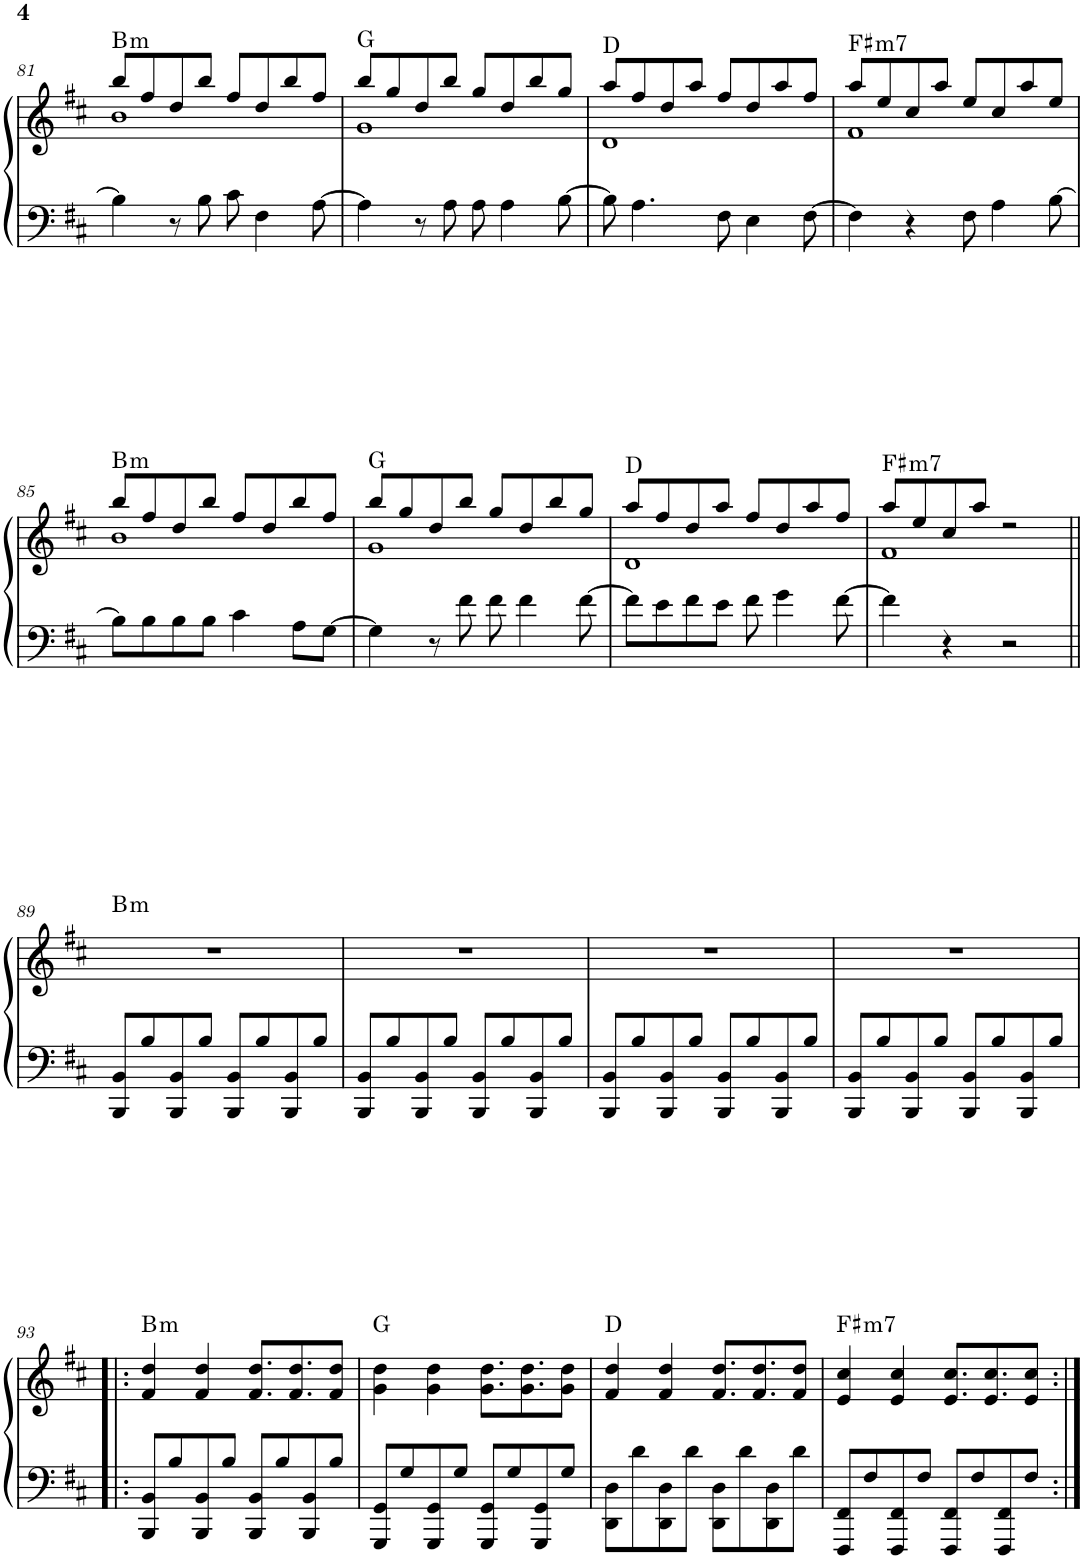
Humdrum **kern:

**kern	**kern	**harte
*part1	*part1	*part1
*staff2	*staff1	*
*I"Piano	*	*
*I'Pno.	*	*
!!LO:PB:g=z
*clefF4	*clefG2	*
*k[f#c#]	*k[f#c#]	*
*M4/4	*M4/4	*
=81	=81	=81
*	*^	*
!	!	!	!LO:H:kt=m
4B\]	8bb/L	1b	B:min
.	8ff#/	.	.
8r	8dd/	.	.
8B\	8bb/J	.	.
8c#\	8ff#/L	.	.
4F#\	8dd/	.	.
.	8bb/	.	.
[8A\	8ff#/J	.	.
=82	=82	=82	=82
4A\]	8bb/L	1g	G:maj
.	8gg/	.	.
8r	8dd/	.	.
8A\	8bb/J	.	.
8A\	8gg/L	.	.
4A\	8dd/	.	.
.	8bb/	.	.
[8B\	8gg/J	.	.
=83	=83	=83	=83
8B\]	8aa/L	1d	D:maj
4.A\	8ff#/	.	.
.	8dd/	.	.
.	8aa/J	.	.
8F#\	8ff#/L	.	.
4E\	8dd/	.	.
.	8aa/	.	.
[8F#\	8ff#/J	.	.
=84	=84	=84	=84
!	!	!	!LO:H:kt=m7
4F#\]	8aa/L	1f#	F#:min7
.	8ee/	.	.
4r	8cc#/	.	.
.	8aa/J	.	.
8F#\	8ee/L	.	.
4A\	8cc#/	.	.
.	8aa/	.	.
[8B\	8ee/J	.	.
!!LO:LB:g=z	!!
=85	=85	=85	=85
!	!	!	!LO:H:kt=m
8B\L]	8bb/L	1b	B:min
8B\	8ff#/	.	.
8B\	8dd/	.	.
8B\J	8bb/J	.	.
4c#\	8ff#/L	.	.
.	8dd/	.	.
8A\L	8bb/	.	.
[8G\J	8ff#/J	.	.
=86	=86	=86	=86
4G\]	8bb/L	1g	G:maj
.	8gg/	.	.
8r	8dd/	.	.
8f#\	8bb/J	.	.
8f#\	8gg/L	.	.
4f#\	8dd/	.	.
.	8bb/	.	.
[8f#\	8gg/J	.	.
=87	=87	=87	=87
8f#\L]	8aa/L	1d	D:maj
8e\	8ff#/	.	.
8f#\	8dd/	.	.
8e\J	8aa/J	.	.
8f#\	8ff#/L	.	.
4g\	8dd/	.	.
.	8aa/	.	.
[8f#\	8ff#/J	.	.
=88	=88	=88	=88
!	!	!	!LO:H:kt=m7
4f#\]	8aa/L	1f#	F#:min7
.	8ee/	.	.
4r	8cc#/	.	.
.	8aa/J	.	.
2r	2r	.	.
*	*v	*v	*
!!LO:LB:g=z
=89||	=89||	=89||
!	!	!LO:H:kt=m
8BBB/ 8BB/L	1r	B:min
8B/	.	.
8BBB/ 8BB/	.	.
8B/J	.	.
8BBB/ 8BB/L	.	.
8B/	.	.
8BBB/ 8BB/	.	.
8B/J	.	.
=90	=90	=90
8BBB/ 8BB/L	1r	.
8B/	.	.
8BBB/ 8BB/	.	.
8B/J	.	.
8BBB/ 8BB/L	.	.
8B/	.	.
8BBB/ 8BB/	.	.
8B/J	.	.
=91	=91	=91
8BBB/ 8BB/L	1r	.
8B/	.	.
8BBB/ 8BB/	.	.
8B/J	.	.
8BBB/ 8BB/L	.	.
8B/	.	.
8BBB/ 8BB/	.	.
8B/J	.	.
=92	=92	=92
8BBB/ 8BB/L	1r	.
8B/	.	.
8BBB/ 8BB/	.	.
8B/J	.	.
8BBB/ 8BB/L	.	.
8B/	.	.
8BBB/ 8BB/	.	.
8B/J	.	.
!!LO:LB:g=z
=93!|:	=93!|:	=93!|:
!	!	!LO:H:kt=m
8BBB/ 8BB/L	4f#/ 4dd/	B:min
8B/	.	.
8BBB/ 8BB/	4f#/ 4dd/	.
8B/J	.	.
8BBB/ 8BB/L	8.f#/ 8.dd/L	.
8B/	.	.
.	8.f#/ 8.dd/	.
8BBB/ 8BB/	.	.
8B/J	8f#/ 8dd/J	.
=94	=94	=94
8GGG/ 8GG/L	4g\ 4dd\	G:maj
8G/	.	.
8GGG/ 8GG/	4g\ 4dd\	.
8G/J	.	.
8GGG/ 8GG/L	8.g\ 8.dd\L	.
8G/	.	.
.	8.g\ 8.dd\	.
8GGG/ 8GG/	.	.
8G/J	8g\ 8dd\J	.
=95	=95	=95
8DD\ 8D\L	4f#/ 4dd/	D:maj
8d\	.	.
8DD\ 8D\	4f#/ 4dd/	.
8d\J	.	.
8DD\ 8D\L	8.f#/ 8.dd/L	.
8d\	.	.
.	8.f#/ 8.dd/	.
8DD\ 8D\	.	.
8d\J	8f#/ 8dd/J	.
=96	=96	=96
!	!	!LO:H:kt=m7
8FFF#/ 8FF#/L	4e/ 4cc#/	F#:min7
8F#/	.	.
8FFF#/ 8FF#/	4e/ 4cc#/	.
8F#/J	.	.
8FFF#/ 8FF#/L	8.e/ 8.cc#/L	.
8F#/	.	.
.	8.e/ 8.cc#/	.
8FFF#/ 8FF#/	.	.
8F#/J	8e/ 8cc#/J	.
=:|!	=:|!	=:|!
*-	*-	*-
